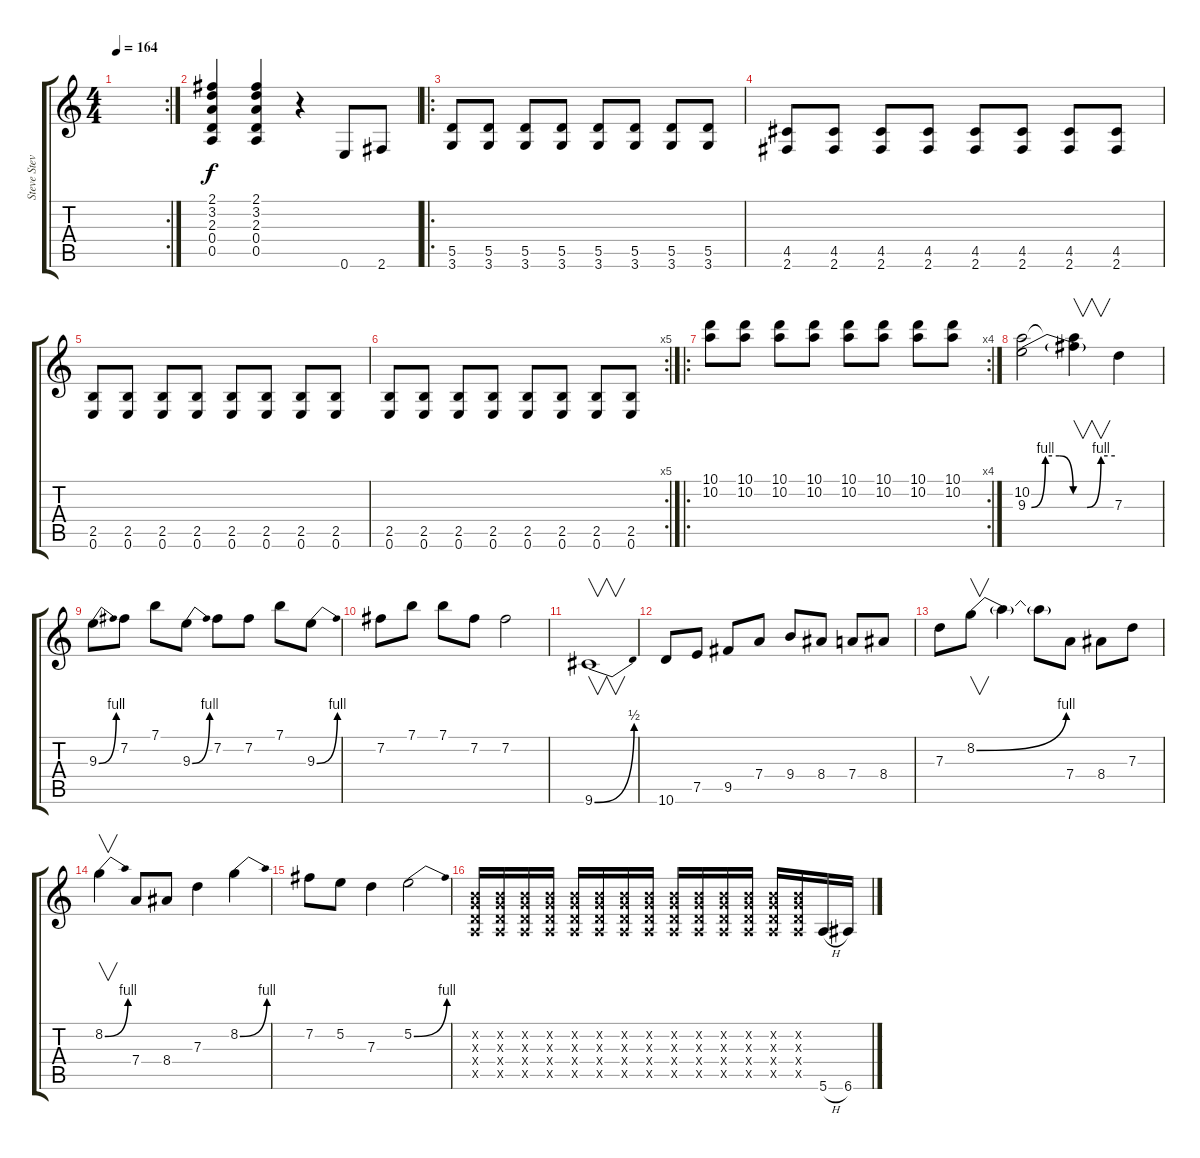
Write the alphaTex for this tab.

\track ("Steve Stevens" "Steve Stev") {instrument distortionguitar}
\staff {score tabs}
\tuning (E4 B3 G3 D3 A2 E2) {hide}
\rc 2
\ts (4 4)
\tempo 164
\clef g2
\ks c
|
(2.1 3.2 2.3 0.4 0.5).4 (2.1 3.2 2.3 0.4 0.5).4 r.4 0.6.8 2.6.8 |
\ro
(5.5 3.6).8 (5.5 3.6).8 (5.5 3.6).8 (5.5 3.6).8 (5.5 3.6).8 (5.5 3.6).8 (5.5 3.6).8 (5.5 3.6).8 |
(4.5 2.6).8 (4.5 2.6).8 (4.5 2.6).8 (4.5 2.6).8 (4.5 2.6).8 (4.5 2.6).8 (4.5 2.6).8 (4.5 2.6).8 |
(2.5 0.6).8 (2.5 0.6).8 (2.5 0.6).8 (2.5 0.6).8 (2.5 0.6).8 (2.5 0.6).8 (2.5 0.6).8 (2.5 0.6).8 |
\rc 5
(2.5 0.6).8 (2.5 0.6).8 (2.5 0.6).8 (2.5 0.6).8 (2.5 0.6).8 (2.5 0.6).8 (2.5 0.6).8 (2.5 0.6).8 |
\ro
\rc 4
(10.1 10.2).8 (10.1 10.2).8 (10.1 10.2).8 (10.1 10.2).8 (10.1 10.2).8 (10.1 10.2).8 (10.1 10.2).8 (10.1 10.2).8 |
(10.2 9.3{be (custom 0 0 10 4 20 4 30 0 40 0 50 4 60 4)}).2 (10.2{t} 9.3{t}).4{v} 7.3.4 |
9.3{be (bend 0 0 60 4)}.8 7.2.8 7.1.8 9.3{be (bend 0 0 60 4)}.8 7.2.8 7.2.8 7.1.8 9.3{be (bend 0 0 60 4)}.8 |
7.2.8 7.1.8 7.1.8 7.2.8 7.2.2 |
9.6{be (bend 0 0 60 2)}.1{v} |
10.6.8 7.5.8 9.5.8 7.4.8 9.4.8 8.4.8 7.4.8 8.4.8 |
7.3.8 8.2{be (bend 0 0 60 4)}.8{v} 8.2{t}.4 8.2{t}.8 7.4.8 8.4.8 7.3.8 |
8.2{be (bend 0 0 60 4)}.4{v} 7.4.8 8.4.8 7.3.4 8.2{be (bend 0 0 60 4)}.4 |
7.2.8 5.2.8 7.3.4 5.2{be (bend 0 0 60 4)}.2 |
(0.2{x} 0.3{x} 0.4{x} 0.5{x}).16 (0.2{x} 0.3{x} 0.4{x} 0.5{x}).16 (0.2{x} 0.3{x} 0.4{x} 0.5{x}).16 (0.2{x} 0.3{x} 0.4{x} 0.5{x}).16 (0.2{x} 0.3{x} 0.4{x} 0.5{x}).16 (0.2{x} 0.3{x} 0.4{x} 0.5{x}).16 (0.2{x} 0.3{x} 0.4{x} 0.5{x}).16 (0.2{x} 0.3{x} 0.4{x} 0.5{x}).16 (0.2{x} 0.3{x} 0.4{x} 0.5{x}).16 (0.2{x} 0.3{x} 0.4{x} 0.5{x}).16 (0.2{x} 0.3{x} 0.4{x} 0.5{x}).16 (0.2{x} 0.3{x} 0.4{x} 0.5{x}).16 (0.2{x} 0.3{x} 0.4{x} 0.5{x}).16 (0.2{x} 0.3{x} 0.4{x} 0.5{x}).16 5.6{h}.16 6.6.16
